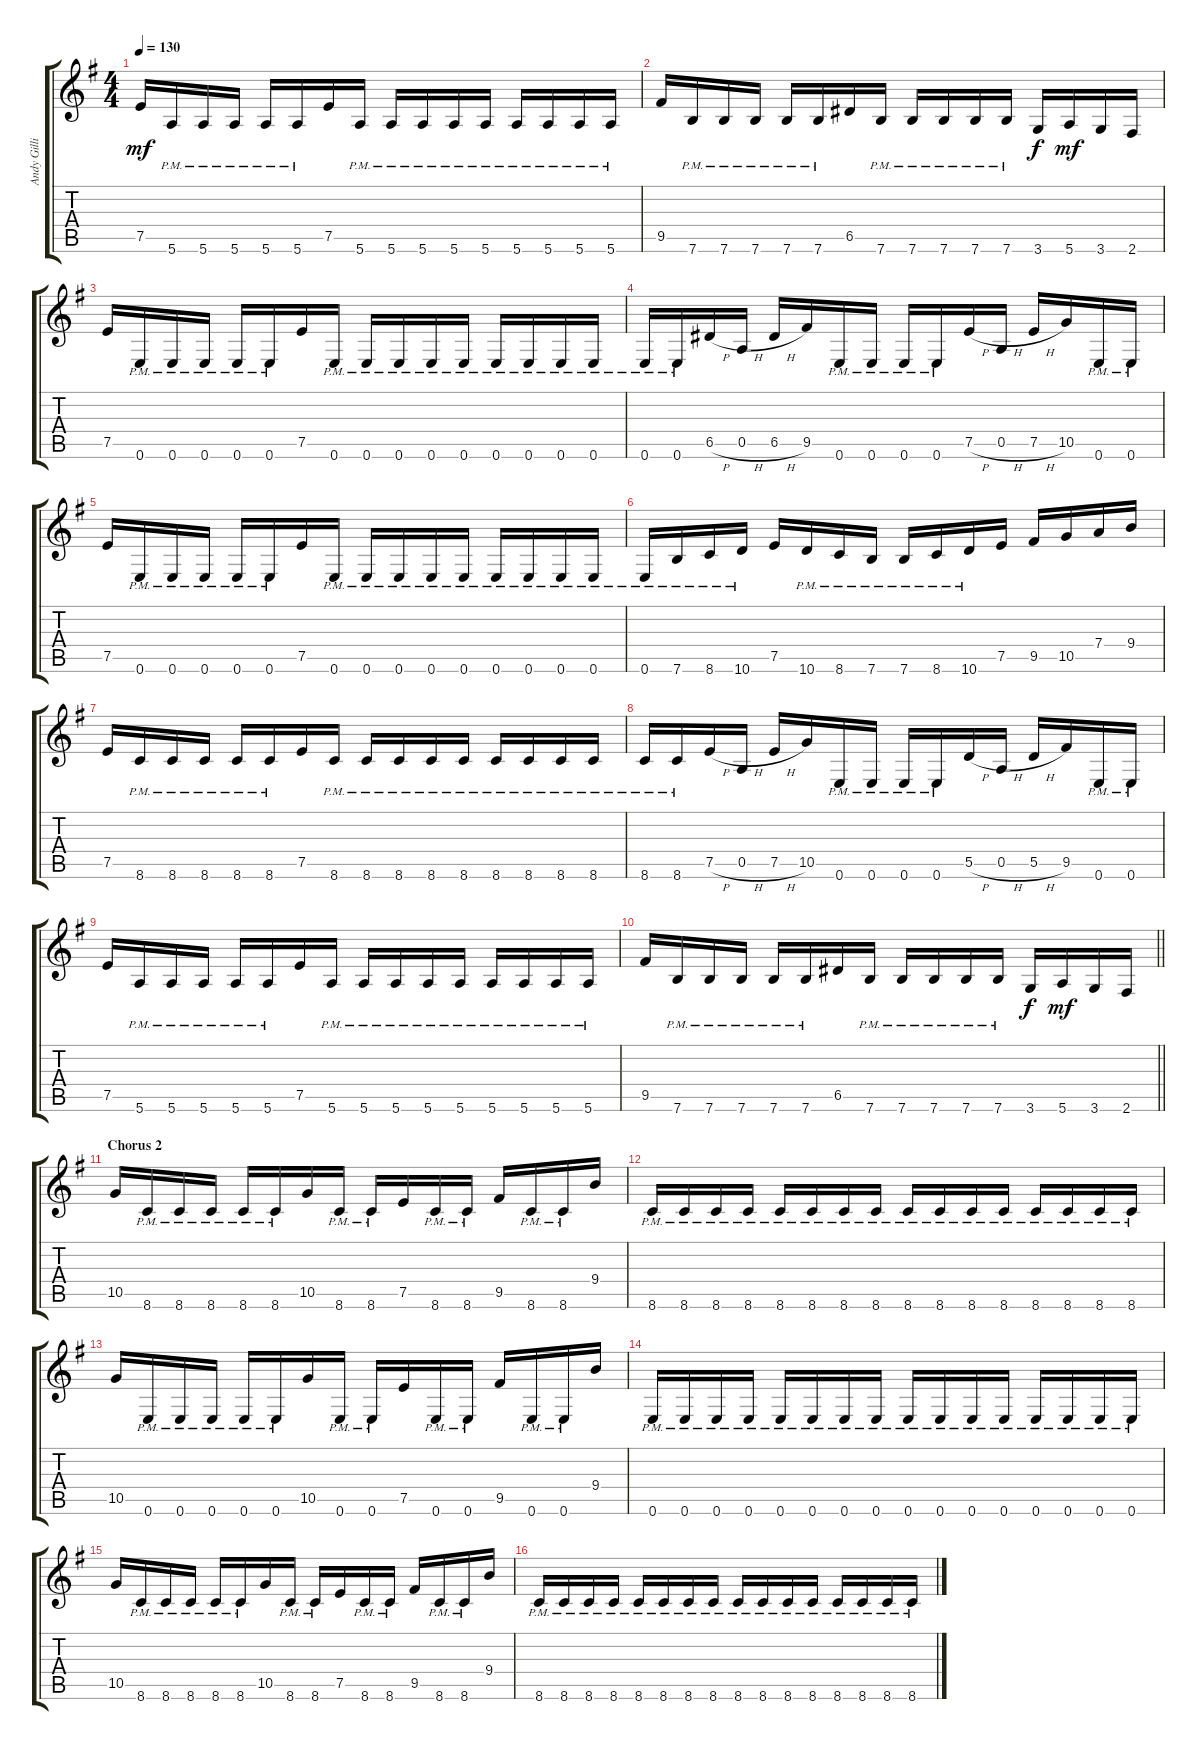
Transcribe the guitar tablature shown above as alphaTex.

\track ("Andy Gillion (guitar)" "Andy Gilli") {instrument distortionguitar}
\staff {score tabs}
\tuning (E4 B3 G3 D3 A2 E2) {hide}
\ts (4 4)
\tempo 130
\clef g2
\ks eminor
7.5.16{dy mf} 5.6{pm}.16 5.6{pm}.16 5.6{pm}.16 5.6{pm}.16 5.6{pm}.16 7.5.16 5.6{pm}.16 5.6{pm}.16 5.6{pm}.16 5.6{pm}.16 5.6{pm}.16 5.6{pm}.16 5.6{pm}.16 5.6{pm}.16 5.6{pm}.16 |
9.5.16 7.6{pm}.16 7.6{pm}.16 7.6{pm}.16 7.6{pm}.16 7.6{pm}.16 6.5.16 7.6{pm}.16 7.6{pm}.16 7.6{pm}.16 7.6{pm}.16 7.6{pm}.16 3.6.16{dy f} 5.6.16{dy mf} 3.6.16 2.6.16 |
7.5.16 0.6{pm}.16 0.6{pm}.16 0.6{pm}.16 0.6{pm}.16 0.6{pm}.16 7.5.16 0.6{pm}.16 0.6{pm}.16 0.6{pm}.16 0.6{pm}.16 0.6{pm}.16 0.6{pm}.16 0.6{pm}.16 0.6{pm}.16 0.6{pm}.16 |
0.6{pm}.16 0.6{pm}.16 6.5{h}.16 0.5{h}.16 6.5{h}.16 9.5.16 0.6{pm}.16 0.6{pm}.16 0.6{pm}.16 0.6{pm}.16 7.5{h}.16 0.5{h}.16 7.5{h}.16 10.5.16 0.6{pm}.16 0.6{pm}.16 |
7.5.16 0.6{pm}.16 0.6{pm}.16 0.6{pm}.16 0.6{pm}.16 0.6{pm}.16 7.5.16 0.6{pm}.16 0.6{pm}.16 0.6{pm}.16 0.6{pm}.16 0.6{pm}.16 0.6{pm}.16 0.6{pm}.16 0.6{pm}.16 0.6{pm}.16 |
0.6{pm}.16 7.6{pm}.16 8.6{pm}.16 10.6{pm}.16 7.5.16 10.6{pm}.16 8.6{pm}.16 7.6{pm}.16 7.6{pm}.16 8.6{pm}.16 10.6{pm}.16 7.5.16 9.5.16 10.5.16 7.4.16 9.4.16 |
7.5.16 8.6{pm}.16 8.6{pm}.16 8.6{pm}.16 8.6{pm}.16 8.6{pm}.16 7.5.16 8.6{pm}.16 8.6{pm}.16 8.6{pm}.16 8.6{pm}.16 8.6{pm}.16 8.6{pm}.16 8.6{pm}.16 8.6{pm}.16 8.6{pm}.16 |
8.6{pm}.16 8.6{pm}.16 7.5{h}.16 0.5{h}.16 7.5{h}.16 10.5.16 0.6{pm}.16 0.6{pm}.16 0.6{pm}.16 0.6{pm}.16 5.5{h}.16 0.5{h}.16 5.5{h}.16 9.5.16 0.6{pm}.16 0.6{pm}.16 |
7.5.16 5.6{pm}.16 5.6{pm}.16 5.6{pm}.16 5.6{pm}.16 5.6{pm}.16 7.5.16 5.6{pm}.16 5.6{pm}.16 5.6{pm}.16 5.6{pm}.16 5.6{pm}.16 5.6{pm}.16 5.6{pm}.16 5.6{pm}.16 5.6{pm}.16 |
\barLineRight lightlight
9.5.16 7.6{pm}.16 7.6{pm}.16 7.6{pm}.16 7.6{pm}.16 7.6{pm}.16 6.5.16 7.6{pm}.16 7.6{pm}.16 7.6{pm}.16 7.6{pm}.16 7.6{pm}.16 3.6.16{dy f} 5.6.16{dy mf} 3.6.16 2.6.16 |
\section ("" "Chorus 2")
10.5.16 8.6{pm}.16 8.6{pm}.16 8.6{pm}.16 8.6{pm}.16 8.6{pm}.16 10.5.16 8.6{pm}.16 8.6{pm}.16 7.5.16 8.6{pm}.16 8.6{pm}.16 9.5.16 8.6{pm}.16 8.6{pm}.16 9.4.16 |
8.6{pm}.16 8.6{pm}.16 8.6{pm}.16 8.6{pm}.16 8.6{pm}.16 8.6{pm}.16 8.6{pm}.16 8.6{pm}.16 8.6{pm}.16 8.6{pm}.16 8.6{pm}.16 8.6{pm}.16 8.6{pm}.16 8.6{pm}.16 8.6{pm}.16 8.6{pm}.16 |
10.5.16 0.6{pm}.16 0.6{pm}.16 0.6{pm}.16 0.6{pm}.16 0.6{pm}.16 10.5.16 0.6{pm}.16 0.6{pm}.16 7.5.16 0.6{pm}.16 0.6{pm}.16 9.5.16 0.6{pm}.16 0.6{pm}.16 9.4.16 |
0.6{pm}.16 0.6{pm}.16 0.6{pm}.16 0.6{pm}.16 0.6{pm}.16 0.6{pm}.16 0.6{pm}.16 0.6{pm}.16 0.6{pm}.16 0.6{pm}.16 0.6{pm}.16 0.6{pm}.16 0.6{pm}.16 0.6{pm}.16 0.6{pm}.16 0.6{pm}.16 |
10.5.16 8.6{pm}.16 8.6{pm}.16 8.6{pm}.16 8.6{pm}.16 8.6{pm}.16 10.5.16 8.6{pm}.16 8.6{pm}.16 7.5.16 8.6{pm}.16 8.6{pm}.16 9.5.16 8.6{pm}.16 8.6{pm}.16 9.4.16 |
8.6{pm}.16 8.6{pm}.16 8.6{pm}.16 8.6{pm}.16 8.6{pm}.16 8.6{pm}.16 8.6{pm}.16 8.6{pm}.16 8.6{pm}.16 8.6{pm}.16 8.6{pm}.16 8.6{pm}.16 8.6{pm}.16 8.6{pm}.16 8.6{pm}.16 8.6{pm}.16
